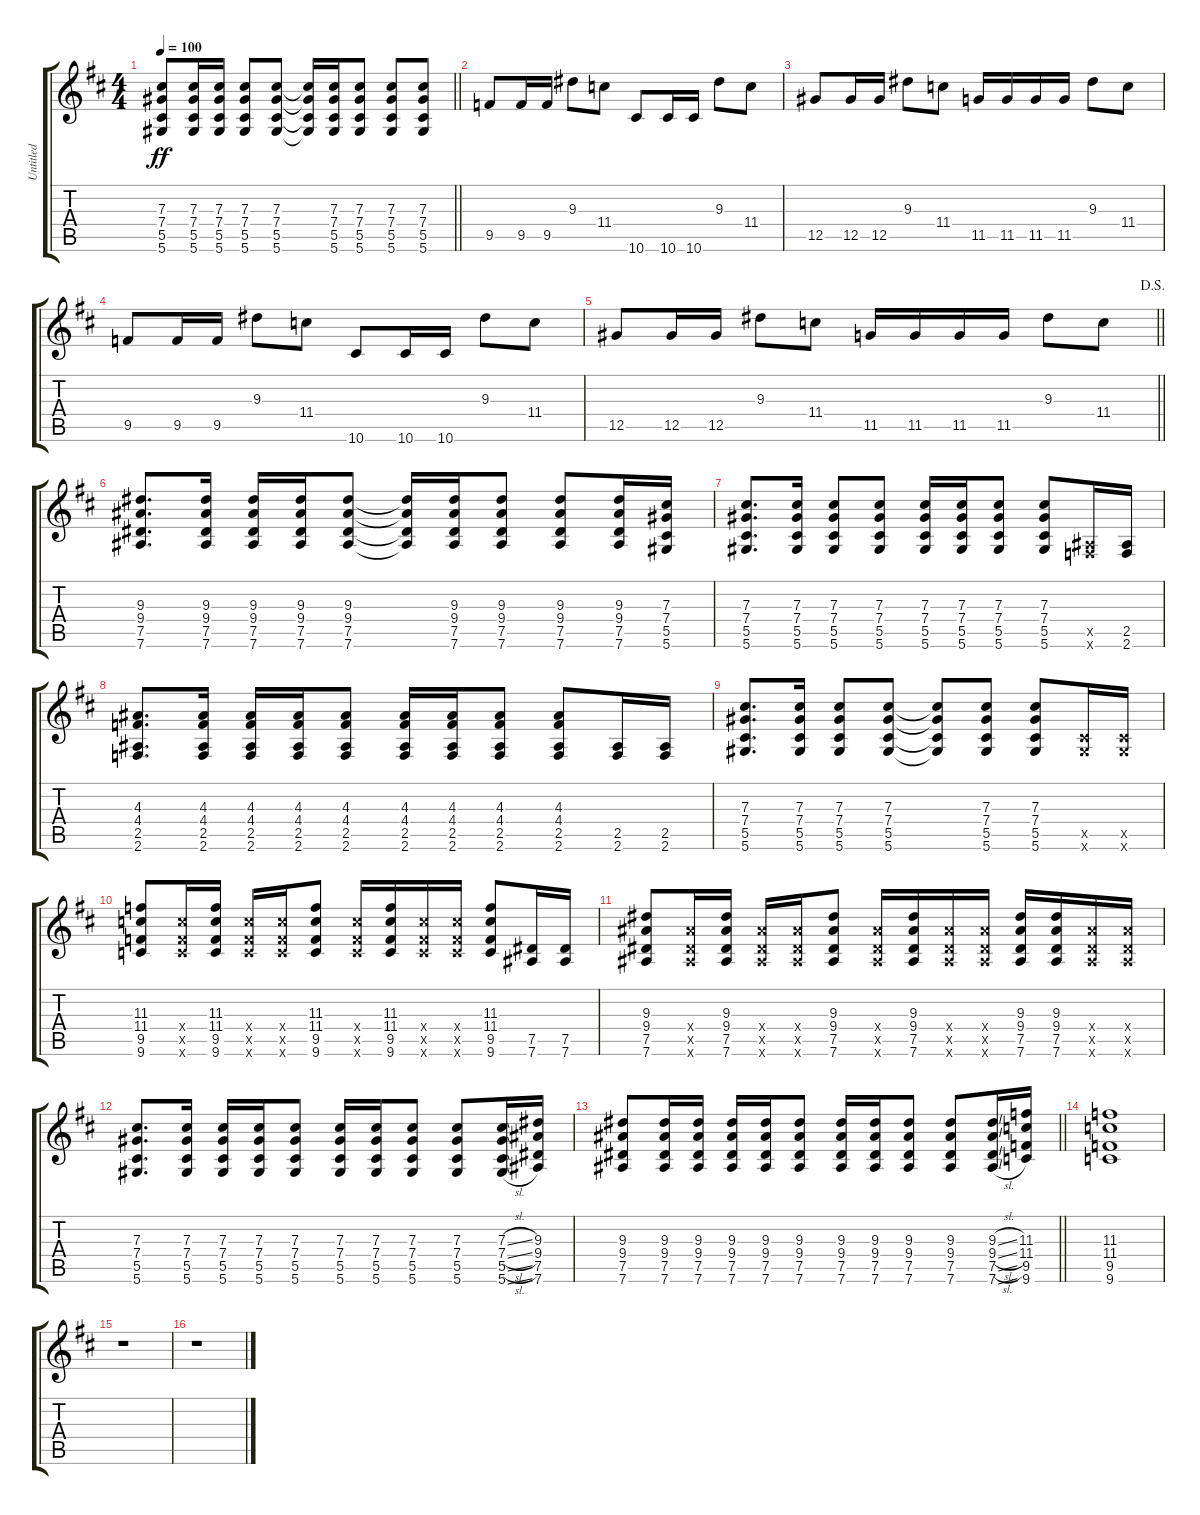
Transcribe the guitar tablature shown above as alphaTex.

\track ("Untitled" "Untitled") {instrument distortionguitar}
\staff {score tabs}
\tuning (Eb4 Bb3 Gb3 Db3 Ab2 Eb2) {hide}
\ts (4 4)
\tempo 100
\clef g2
\barLineRight lightlight
\ks d
(7.3 7.4 5.5 5.6).8{dy ff} (7.3 7.4 5.5 5.6).16 (7.3 7.4 5.5 5.6).16 (7.3 7.4 5.5 5.6).8 (7.3 7.4 5.5 5.6).8 (7.3{t} 7.4{t} 5.5{t} 5.6{t}).16 (7.3 7.4 5.5 5.6).16 (7.3 7.4 5.5 5.6).8 (7.3 7.4 5.5 5.6).8 (7.3 7.4 5.5 5.6).8 |
9.5.8 9.5.16 9.5.16 9.3.8 11.4.8 10.6.8 10.6.16 10.6.16 9.3.8 11.4.8 |
12.5.8 12.5.16 12.5.16 9.3.8 11.4.8 11.5.16 11.5.16 11.5.16 11.5.16 9.3.8 11.4.8 |
9.5.8 9.5.16 9.5.16 9.3.8 11.4.8 10.6.8 10.6.16 10.6.16 9.3.8 11.4.8 |
\jump dalsegno
\barLineRight lightlight
12.5.8 12.5.16 12.5.16 9.3.8 11.4.8 11.5.16 11.5.16 11.5.16 11.5.16 9.3.8 11.4.8 |
(9.3 9.4 7.5 7.6).8{d} (9.3 9.4 7.5 7.6).16 (9.3 9.4 7.5 7.6).16 (9.3 9.4 7.5 7.6).16 (9.3 9.4 7.5 7.6).8 (9.3{t} 9.4{t} 7.5{t} 7.6{t}).16 (9.3 9.4 7.5 7.6).16 (9.3 9.4 7.5 7.6).8 (9.3 9.4 7.5 7.6).8 (9.3 9.4 7.5 7.6).16 (7.3 7.4 5.5 5.6).16 |
(7.3 7.4 5.5 5.6).8{d} (7.3 7.4 5.5 5.6).16 (7.3 7.4 5.5 5.6).8 (7.3 7.4 5.5 5.6).8 (7.3 7.4 5.5 5.6).16 (7.3 7.4 5.5 5.6).16 (7.3 7.4 5.5 5.6).8 (7.3 7.4 5.5 5.6).8 (2.5{x} 2.6{x}).16 (2.5 2.6).16 |
(4.3 4.4 2.5 2.6).8{d} (4.3 4.4 2.5 2.6).16 (4.3 4.4 2.5 2.6).16 (4.3 4.4 2.5 2.6).16 (4.3 4.4 2.5 2.6).8 (4.3 4.4 2.5 2.6).16 (4.3 4.4 2.5 2.6).16 (4.3 4.4 2.5 2.6).8 (4.3 4.4 2.5 2.6).8 (2.5 2.6).16 (2.5 2.6).16 |
(7.3 7.4 5.5 5.6).8{d} (7.3 7.4 5.5 5.6).16 (7.3 7.4 5.5 5.6).8 (7.3 7.4 5.5 5.6).8 (7.3{t} 7.4{t} 5.5{t} 5.6{t}).8 (7.3 7.4 5.5 5.6).8 (7.3 7.4 5.5 5.6).8 (5.5{x} 5.6{x}).16 (5.5{x} 5.6{x}).16 |
(11.3 11.4 9.5 9.6).8 (11.4{x} 9.5{x} 9.6{x}).16 (11.3 11.4 9.5 9.6).16 (11.4{x} 9.5{x} 9.6{x}).16 (11.4{x} 9.5{x} 9.6{x}).16 (11.3 11.4 9.5 9.6).8 (11.4{x} 9.5{x} 9.6{x}).16 (11.3 11.4 9.5 9.6).16 (11.4{x} 9.5{x} 9.6{x}).16 (11.4{x} 9.5{x} 9.6{x}).16 (11.3 11.4 9.5 9.6).8 (7.5 7.6).16 (7.5 7.6).16 |
(9.3 9.4 7.5 7.6).8 (9.4{x} 7.5{x} 7.6{x}).16 (9.3 9.4 7.5 7.6).16 (9.4{x} 7.5{x} 7.6{x}).16 (9.4{x} 7.5{x} 7.6{x}).16 (9.3 9.4 7.5 7.6).8 (9.4{x} 7.5{x} 7.6{x}).16 (9.3 9.4 7.5 7.6).16 (9.4{x} 7.5{x} 7.6{x}).16 (9.4{x} 7.5{x} 7.6{x}).16 (9.3 9.4 7.5 7.6).16 (9.3 9.4 7.5 7.6).16 (9.4{x} 7.5{x} 7.6{x}).16 (9.4{x} 7.5{x} 7.6{x}).16 |
(7.3 7.4 5.5 5.6).8{d} (7.3 7.4 5.5 5.6).16 (7.3 7.4 5.5 5.6).16 (7.3 7.4 5.5 5.6).16 (7.3 7.4 5.5 5.6).8 (7.3 7.4 5.5 5.6).16 (7.3 7.4 5.5 5.6).16 (7.3 7.4 5.5 5.6).8 (7.3 7.4 5.5 5.6).8 (7.3{sl} 7.4{sl} 5.5{sl} 5.6{sl}).16 (9.3 9.4 7.5 7.6).16 |
\barLineRight lightlight
(9.3 9.4 7.5 7.6).8 (9.3 9.4 7.5 7.6).16 (9.3 9.4 7.5 7.6).16 (9.3 9.4 7.5 7.6).16 (9.3 9.4 7.5 7.6).16 (9.3 9.4 7.5 7.6).8 (9.3 9.4 7.5 7.6).16 (9.3 9.4 7.5 7.6).16 (9.3 9.4 7.5 7.6).8 (9.3 9.4 7.5 7.6).8 (9.3{sl} 9.4{sl} 7.5{sl} 7.6{sl}).16 (11.3 11.4 9.5 9.6).16 |
(11.3 11.4 9.5 9.6).1 |
r.1 |
r.1
